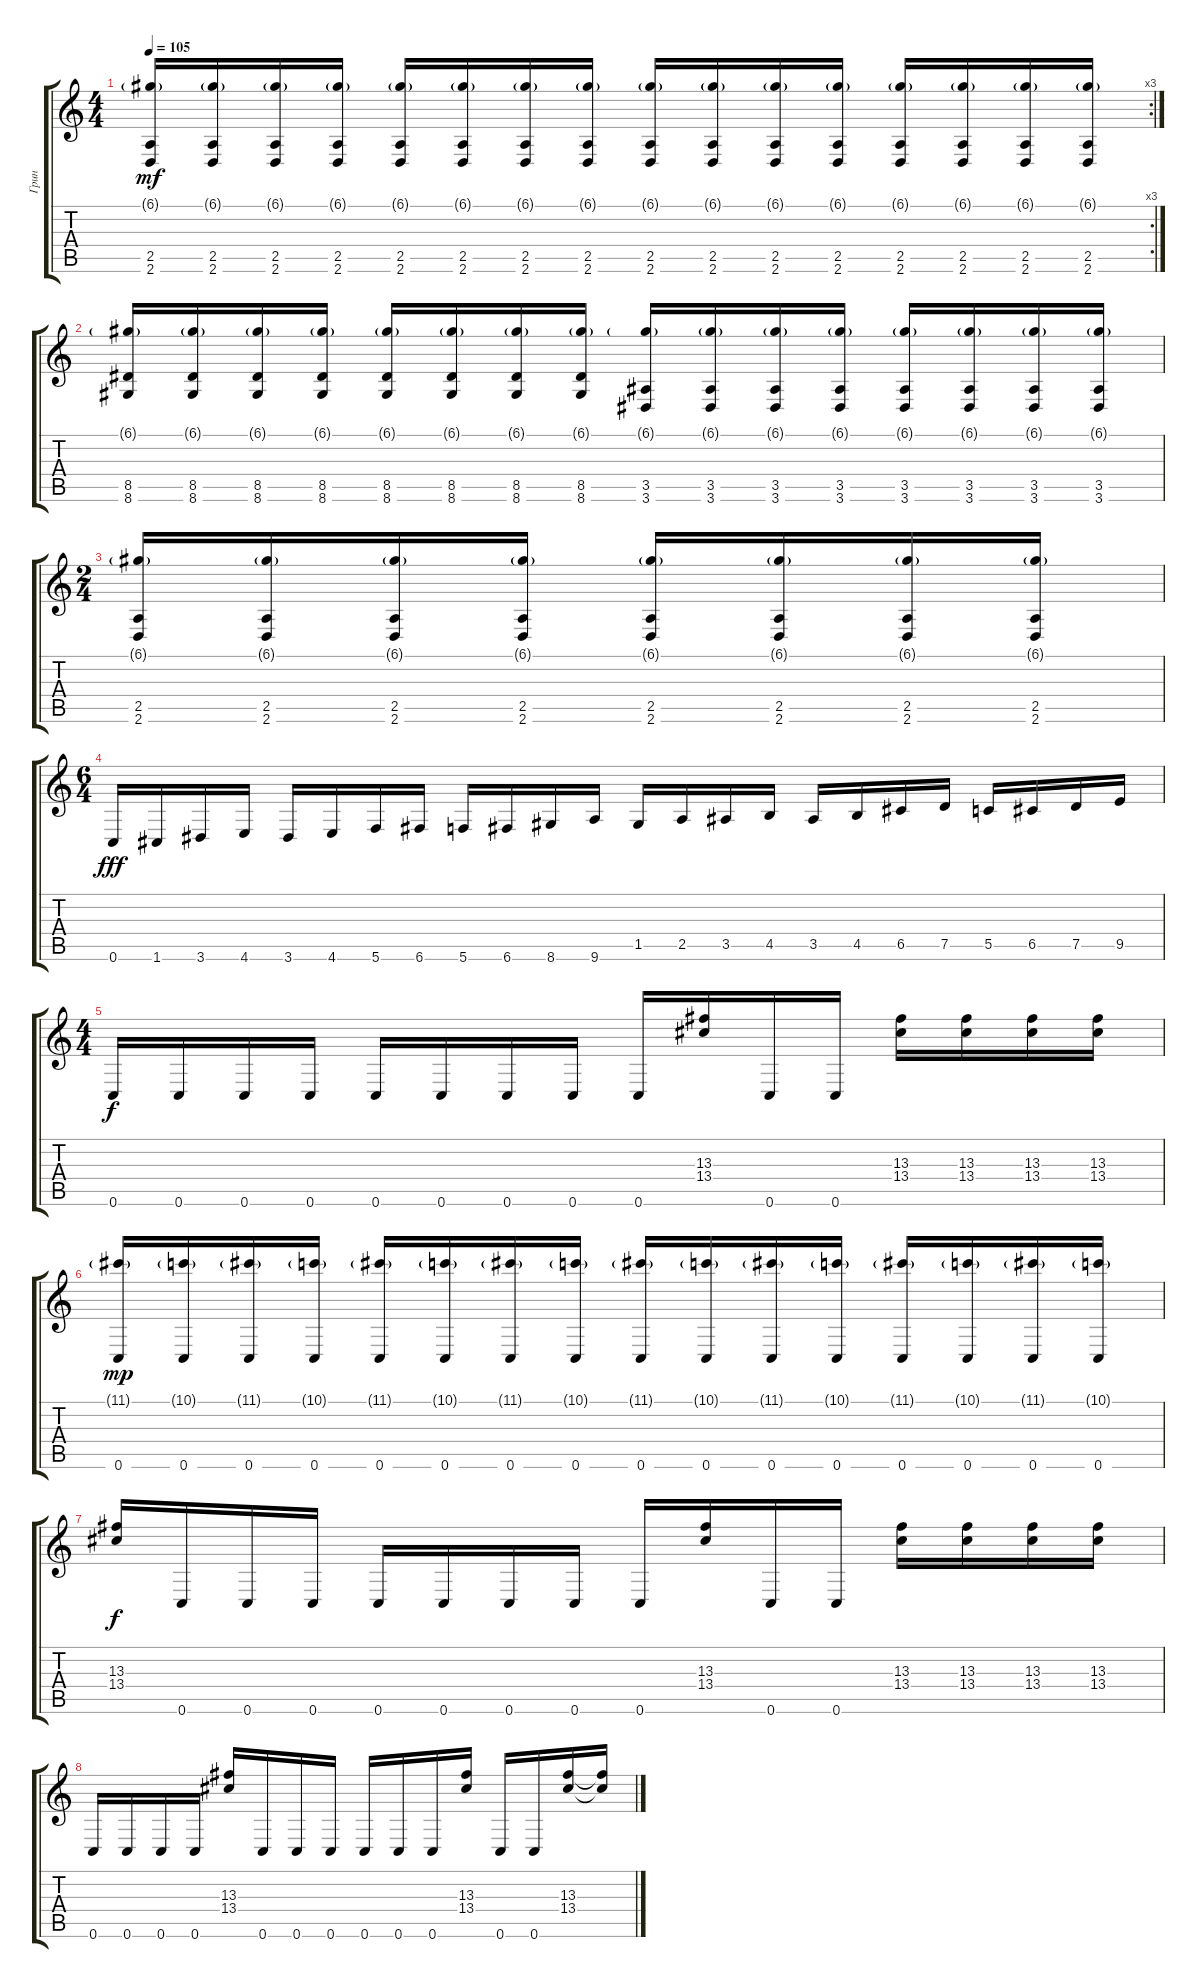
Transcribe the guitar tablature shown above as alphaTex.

\track ("Грин" "Грин") {instrument overdrivenguitar}
\staff {score tabs}
\tuning (D4 A3 F3 C3 G2 C2) {hide}
\rc 3
\ts (4 4)
\tempo 105
\clef g2
\ks c
(6.1{g} 2.5 2.6).16{dy mf} (6.1{g} 2.5 2.6).16 (6.1{g} 2.5 2.6).16 (6.1{g} 2.5 2.6).16 (6.1{g} 2.5 2.6).16 (6.1{g} 2.5 2.6).16 (6.1{g} 2.5 2.6).16 (6.1{g} 2.5 2.6).16 (6.1{g} 2.5 2.6).16 (6.1{g} 2.5 2.6).16 (6.1{g} 2.5 2.6).16 (6.1{g} 2.5 2.6).16 (6.1{g} 2.5 2.6).16 (6.1{g} 2.5 2.6).16 (6.1{g} 2.5 2.6).16 (6.1{g} 2.5 2.6).16 |
(6.1{g} 8.5 8.6).16 (6.1{g} 8.5 8.6).16 (6.1{g} 8.5 8.6).16 (6.1{g} 8.5 8.6).16 (6.1{g} 8.5 8.6).16 (6.1{g} 8.5 8.6).16 (6.1{g} 8.5 8.6).16 (6.1{g} 8.5 8.6).16 (6.1{g} 3.5 3.6).16 (6.1{g} 3.5 3.6).16 (6.1{g} 3.5 3.6).16 (6.1{g} 3.5 3.6).16 (6.1{g} 3.5 3.6).16 (6.1{g} 3.5 3.6).16 (6.1{g} 3.5 3.6).16 (6.1{g} 3.5 3.6).16 |
\ts (2 4)
(6.1{g} 2.5 2.6).16 (6.1{g} 2.5 2.6).16 (6.1{g} 2.5 2.6).16 (6.1{g} 2.5 2.6).16 (6.1{g} 2.5 2.6).16 (6.1{g} 2.5 2.6).16 (6.1{g} 2.5 2.6).16 (6.1{g} 2.5 2.6).16 |
\ts (6 4)
0.6.16{dy fff} 1.6.16 3.6.16 4.6.16 3.6.16 4.6.16 5.6.16 6.6.16 5.6.16 6.6.16 8.6.16 9.6.16 1.5.16 2.5.16 3.5.16 4.5.16 3.5.16 4.5.16 6.5.16 7.5.16 5.5.16 6.5.16 7.5.16 9.5.16 |
\ts (4 4)
0.6.16{dy f} 0.6.16 0.6.16 0.6.16 0.6.16 0.6.16 0.6.16 0.6.16 0.6.16 (13.3 13.4).16 0.6.16 0.6.16 (13.3 13.4).16 (13.3 13.4).16 (13.3 13.4).16 (13.3 13.4).16 |
(11.1{g} 0.6).16{dy mp} (10.1{g} 0.6).16 (11.1{g} 0.6).16 (10.1{g} 0.6).16 (11.1{g} 0.6).16 (10.1{g} 0.6).16 (11.1{g} 0.6).16 (10.1{g} 0.6).16 (11.1{g} 0.6).16 (10.1{g} 0.6).16 (11.1{g} 0.6).16 (10.1{g} 0.6).16 (11.1{g} 0.6).16 (10.1{g} 0.6).16 (11.1{g} 0.6).16 (10.1{g} 0.6).16 |
(13.3 13.4).16{dy f} 0.6.16 0.6.16 0.6.16 0.6.16 0.6.16 0.6.16 0.6.16 0.6.16 (13.3 13.4).16 0.6.16 0.6.16 (13.3 13.4).16 (13.3 13.4).16 (13.3 13.4).16 (13.3 13.4).16 |
0.6.16 0.6.16 0.6.16 0.6.16 (13.3 13.4).16 0.6.16 0.6.16 0.6.16 0.6.16 0.6.16 0.6.16 (13.3 13.4).16 0.6.16 0.6.16 (13.3 13.4).16 (13.3{t} 13.4{t}).16
